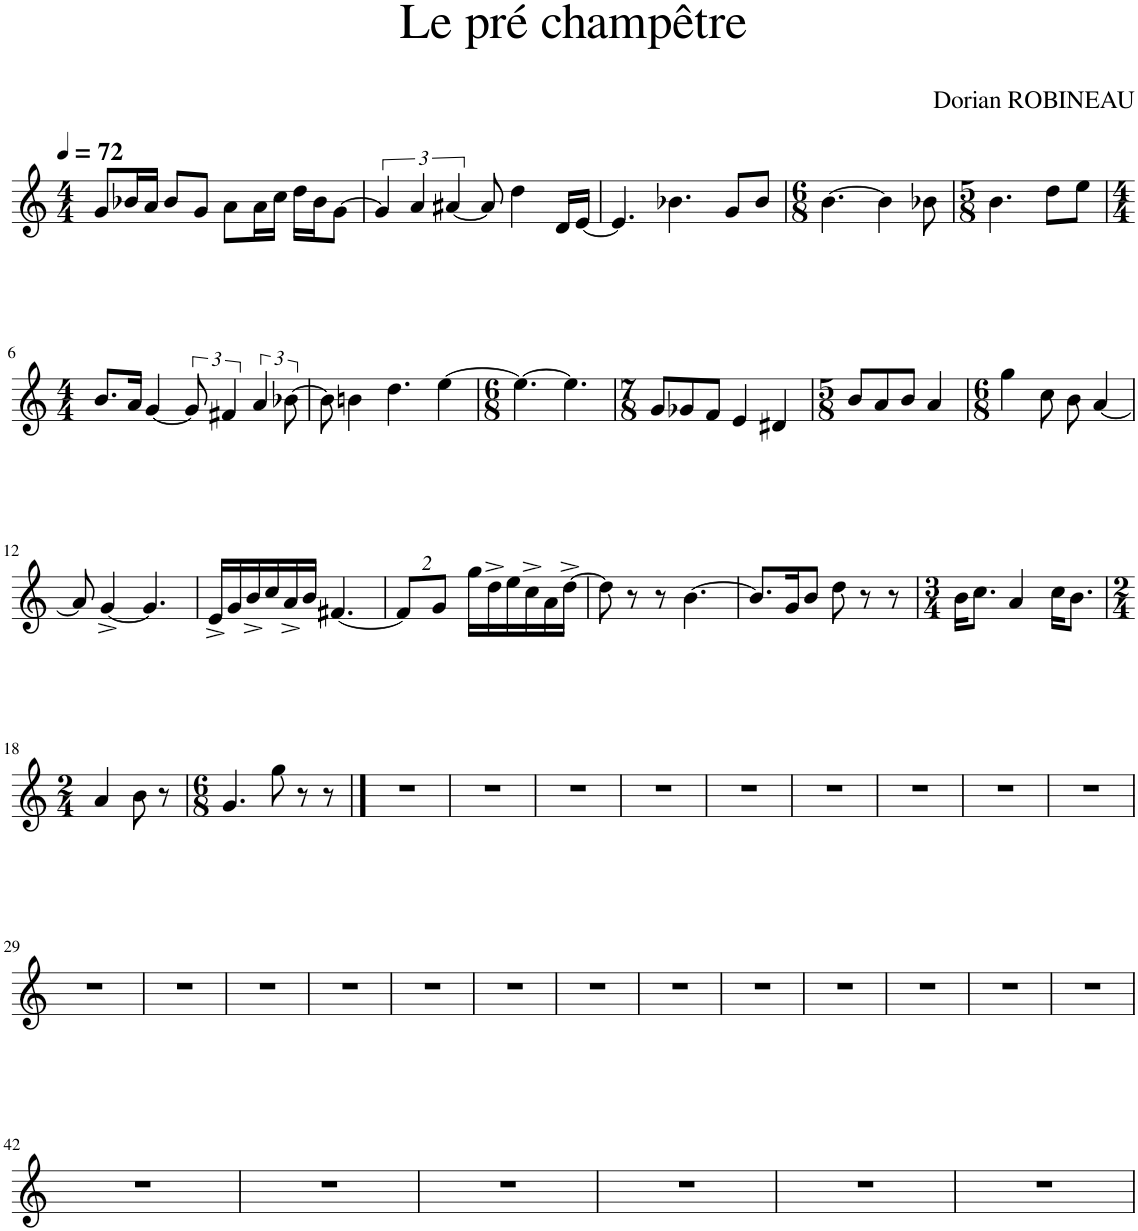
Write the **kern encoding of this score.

**kern
*part1
*staff1
*I"Violon
*I'Vln.
*clefG2
*k[]
*M4/4
*MM72
=1
8g/L
16b-X/L
16a/JJ
8b-/L
8g/J
8a\L
16a\L
16cc\JJ
16dd\LL
16b-\J
[8g\J
=2
6g/]
6a/
[6a#X/
8a#/]
4dd\
16d/LL
[16e/JJ
=3
4.e/]
4.b-X\
8g/L
8b-/J
=4
*M6/8
[4.b\
4b\]
8b-X\
=5
*M5/8
4.b\
8dd\L
8ee\J
!!LO:LB:g=z
=6
*M4/4
8.b/L
16a/Jk
[4g/
12g/]
6f#X/
6a/
[12b-X\
=7
8b-\]
4bn\
4.dd\
[4ee\
=8
*M6/8
4.ee\_
4.ee\]
=9
*M7/8
8g/L
8g-X/
8f/J
4e/
4d#X/
=10
*M5/8
8b/L
8a/
8b/J
4a/
=11
*M6/8
4gg\
8cc\
8b\
[4a/
!!LO:LB:g=z
=12
8a/]
[4g^/
4.g/]
=13
16e^/LL
16g/
16b^/
16cc/
16a^/
16b/JJ
[4.f#X/
=14
*Xbrackettup
16%3f#/L]
16%3g/J
16gg\LL
16dd^\
16ee\
16cc^\
16a\
[16dd^\JJ
=15
8dd\]
8r
8r
[4.b\
=16
8.b/L]
16g/K
8b/J
8dd\
8r
8r
=17
*M3/4
16b\KL
8.cc\J
4a/
16cc\KL
8.b\J
!!LO:LB:g=z
=18
*M2/4
4a/
8b\
8r
=19
*M6/8
4.g/
8gg\
8r
8r
==20
2.r
=21
2.r
=22
2.r
=23
2.r
=24
2.r
=25
2.r
=26
2.r
=27
2.r
=28
2.r
!!LO:LB:g=z
=29
2.r
=30
2.r
=31
2.r
=32
2.r
=33
2.r
=34
2.r
=35
2.r
=36
2.r
=37
2.r
=38
2.r
=39
2.r
=40
2.r
=41
2.r
!!LO:LB:g=z
=42
2.r
=43
2.r
=44
2.r
=45
2.r
=46
2.r
=47
2.r
=
*-
